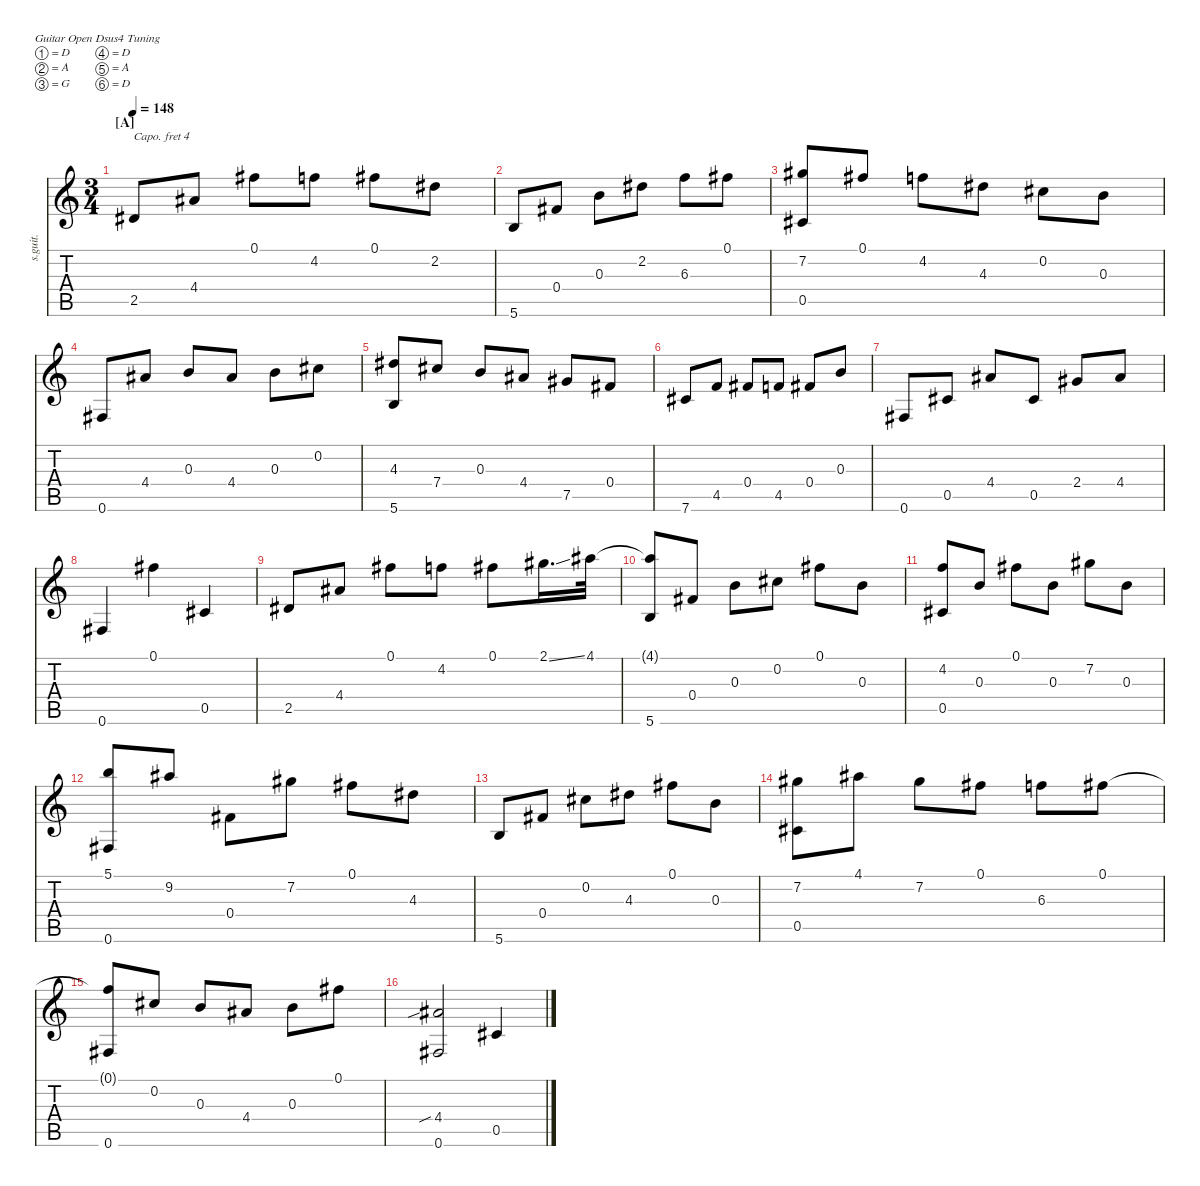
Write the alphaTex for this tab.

\defaultSystemsLayout 4
\hideDynamics
\bracketExtendMode nobrackets
\track ("Steel Guitar" "s.guit.") {defaultSystemsLayout 4 instrument acousticguitarsteel}
\staff {score tabs}
\capo 4
\tuning (D4 A3 G3 D3 A2 D2)
\ts (3 4)
\beaming (8 2 2 2)
\section ("A" "")
\tempo 148
\clef g2
\ks c
2.5{acc #}.8{dy mf instrument acousticguitarsteel beam Up} 4.4{acc #}.8{beam Up} 0.1{acc #}.8{beam Down} 4.2.8{beam Down} 0.1{acc #}.8{beam Down} 2.2{acc #}.8{beam Down} |
5.6.8{beam Up} 0.4{acc #}.8{beam Up} 0.3.8{beam Down} 2.2{acc #}.8{beam Down} 6.3.8{beam Down} 0.1{acc #}.8{beam Down} |
(7.2{acc #} 0.5{acc #}).8{beam Up} 0.1{acc #}.8{beam Up} 4.2.8{beam Down} 4.3{acc #}.8{beam Down} 0.2{acc #}.8{beam Down} 0.3.8{beam Down} |
0.6{acc #}.8{beam Up} 4.4{acc #}.8{beam Up} 0.3.8{beam Up} 4.4{acc #}.8{beam Up} 0.3.8{beam Down} 0.2{acc #}.8{beam Down} |
(4.3{acc #} 5.6).8{beam Up} 7.4{acc #}.8{beam Up} 0.3.8{beam Up} 4.4{acc #}.8{beam Up} 7.5{acc #}.8{beam Up} 0.4{acc #}.8{beam Up} |
7.6{acc #}.8{beam Up} 4.5.8{beam Up} 0.4{acc #}.8{beam Up} 4.5.8{beam Up} 0.4{acc #}.8{beam Up} 0.3.8{beam Up} |
0.6{acc #}.8{beam Up} 0.5{acc #}.8{beam Up} 4.4{acc #}.8{beam Up} 0.5{acc #}.8{beam Up} 2.4{acc #}.8{beam Up} 4.4{acc #}.8{beam Up} |
0.6{acc #}.4{beam Up} 0.1{acc #}.4{beam Down} 0.5{acc #}.4{beam Up} |
2.5{acc #}.8{beam Up} 4.4{acc #}.8{beam Up} 0.1{acc #}.8{beam Down} 4.2.8{beam Down} 0.1{acc #}.8{beam Down} 2.1{ss acc #}.16{d beam Down} 4.1{acc #}.32{beam Down} |
(5.6 4.1{t acc #}).8{beam Up} 0.4{acc #}.8{beam Up} 0.3.8{beam Down} 0.2{acc #}.8{beam Down} 0.1{acc #}.8{beam Down} 0.3.8{beam Down} |
(4.2 0.5{acc #}).8{beam Up} 0.3.8{beam Up} 0.1{acc #}.8{beam Down} 0.3.8{beam Down} 7.2{acc #}.8{beam Down} 0.3.8{beam Down} |
(5.1 0.6{acc #}).8{beam Up} 9.2{acc #}.8{beam Up} 0.4{acc #}.8{beam Down} 7.2{acc #}.8{beam Down} 0.1{acc #}.8{beam Down} 4.3{acc #}.8{beam Down} |
5.6.8{beam Up} 0.4{acc #}.8{beam Up} 0.2{acc #}.8{beam Down} 4.3{acc #}.8{beam Down} 0.1{acc #}.8{beam Down} 0.3.8{beam Down} |
(7.2{acc #} 0.5{acc #}).8{beam Down} 4.1{acc #}.8{beam Down} 7.2{acc #}.8{beam Down} 0.1{acc #}.8{beam Down} 6.3.8{beam Down} 0.1{acc #}.8{beam Down} |
(0.1{t acc #} 0.6{acc #}).8{beam Up} 0.2{acc #}.8{beam Up} 0.3.8{beam Up} 4.4{acc #}.8{beam Up} 0.3.8{beam Down} 0.1{acc #}.8{beam Down} |
(0.6{acc #} 4.4{sib acc #}).2{beam Up} 0.5{acc #}.4{beam Up}
